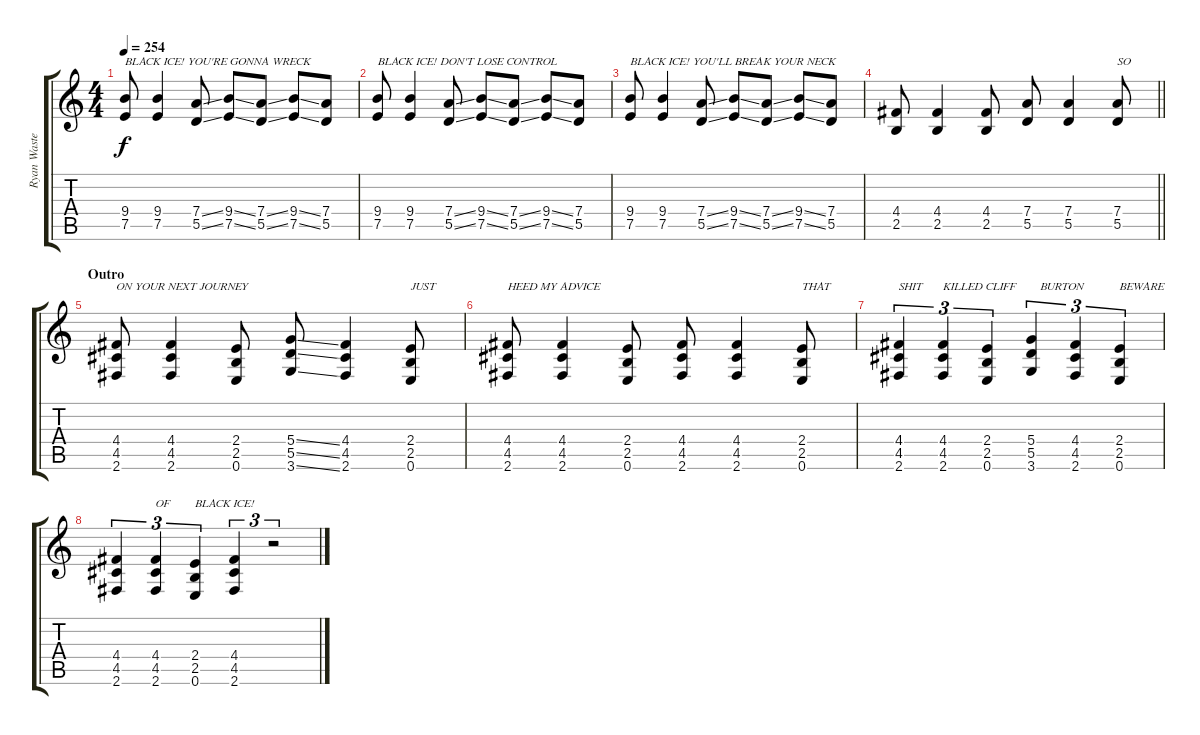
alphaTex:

\track ("Ryan Waste (Left)" "Ryan Waste") {instrument distortionguitar}
\staff {score tabs}
\tuning (E4 B3 G3 D3 A2 E2) {hide}
\ts (4 4)
\tempo 254
\clef g2
\ks c
(9.4 7.5).8{txt "BLACK ICE! YOU'RE GONNA WRECK" dy f} (9.4 7.5).4 (7.4{ss} 5.5{ss}).8 (9.4{ss} 7.5{ss}).8 (7.4{ss} 5.5{ss}).8 (9.4{ss} 7.5{ss}).8 (7.4 5.5).8 |
(9.4 7.5).8{txt "BLACK ICE! DON'T LOSE CONTROL"} (9.4 7.5).4 (7.4{ss} 5.5{ss}).8 (9.4{ss} 7.5{ss}).8 (7.4{ss} 5.5{ss}).8 (9.4{ss} 7.5{ss}).8 (7.4 5.5).8 |
(9.4 7.5).8{txt "BLACK ICE! YOU'LL BREAK YOUR NECK"} (9.4 7.5).4 (7.4{ss} 5.5{ss}).8 (9.4{ss} 7.5{ss}).8 (7.4{ss} 5.5{ss}).8 (9.4{ss} 7.5{ss}).8 (7.4 5.5).8 |
\barLineRight lightlight
(4.4 2.5).8 (4.4 2.5).4 (4.4 2.5).8 (7.4 5.5).8 (7.4 5.5).4 (7.4 5.5).8{txt "SO"} |
\section ("" "Outro")
(4.4 4.5 2.6).8{txt "ON YOUR NEXT JOURNEY"} (4.4 4.5 2.6).4 (2.4 2.5 0.6).8 (5.4{ss} 5.5{ss} 3.6{ss}).8 (4.4 4.5 2.6).4 (2.4 2.5 0.6).8{txt "JUST"} |
(4.4 4.5 2.6).8{txt "HEED MY ADVICE"} (4.4 4.5 2.6).4 (2.4 2.5 0.6).8 (4.4 4.5 2.6).8 (4.4 4.5 2.6).4 (2.4 2.5 0.6).8{txt "THAT"} |
(4.4 4.5 2.6).4{tu (3 2) txt "SHIT"} (4.4 4.5 2.6).4{tu (3 2) txt "KILLED CLIFF"} (2.4 2.5 0.6).4{tu (3 2)} (5.4 5.5 3.6).4{tu (3 2) txt "   BURTON"} (4.4 4.5 2.6).4{tu (3 2)} (2.4 2.5 0.6).4{tu (3 2) txt "BEWARE"} |
(4.4 4.5 2.6).4{tu (3 2)} (4.4 4.5 2.6).4{tu (3 2) txt "OF"} (2.4 2.5 0.6).4{tu (3 2) txt "BLACK ICE!"} (4.4 4.5 2.6).4{tu (3 2)} r.2{tu (3 2)}
